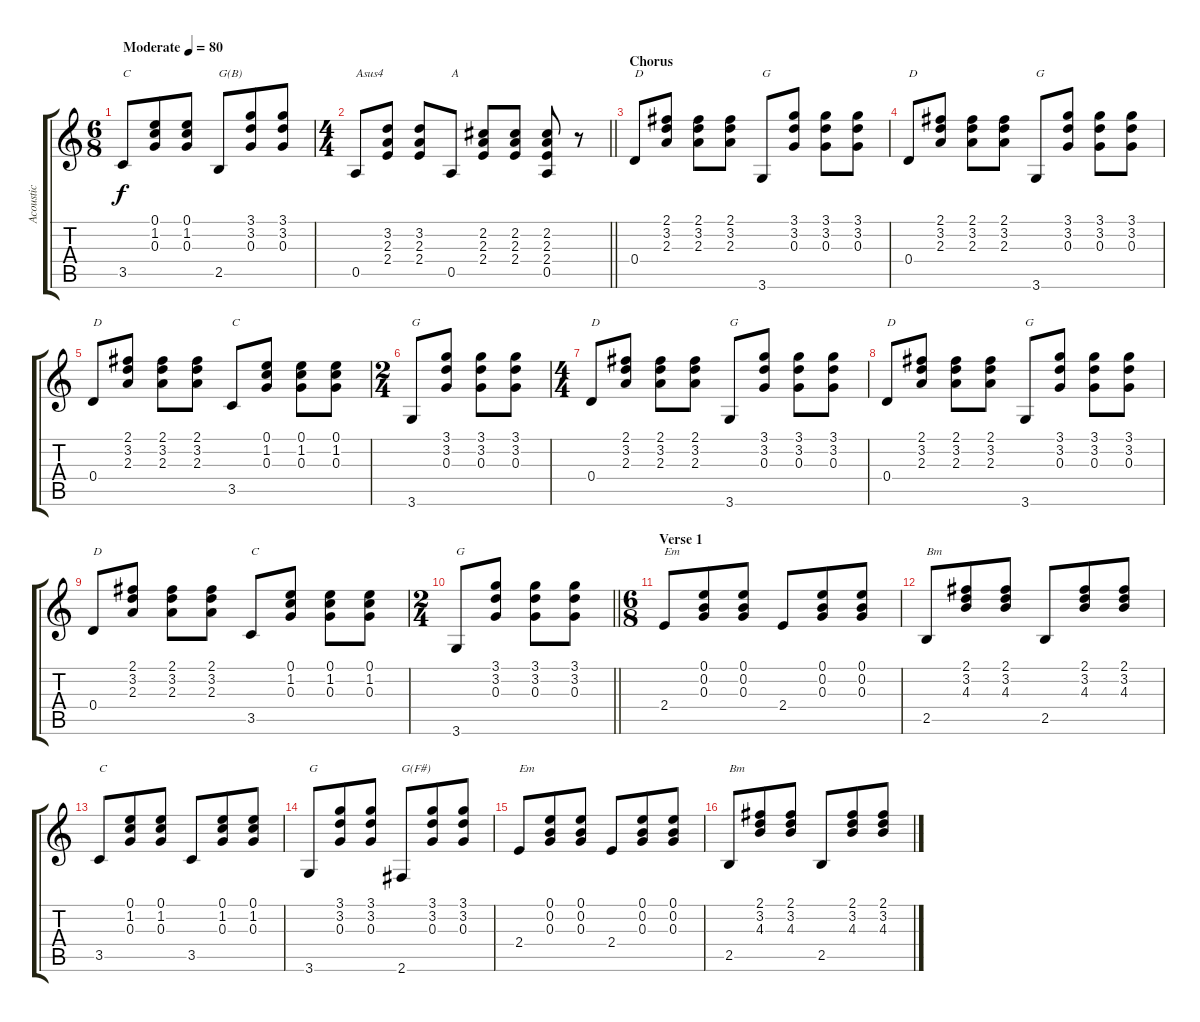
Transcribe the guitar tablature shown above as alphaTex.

\track ("Acoustic" "Acoustic") {instrument acousticguitarsteel}
\staff {score tabs}
\tuning (E4 B3 G3 D3 A2 E2) {hide}
\ts (6 8)
\tempo (80 "Moderate")
\clef g2
\ks c
3.5.8{txt "C" dy f instrument acousticguitarsteel} (0.1 1.2 0.3).8 (0.1 1.2 0.3).8 2.5.8{txt "G(B)"} (3.1 3.2 0.3).8 (3.1 3.2 0.3).8 |
\ts (4 4)
\barLineRight lightlight
0.5.8{txt "Asus4"} (3.2 2.3 2.4).8 (3.2 2.3 2.4).8 0.5.8{txt "A"} (2.2 2.3 2.4).8 (2.2 2.3 2.4).8 (2.2 2.3 2.4 0.5).8 r.8 |
\section ("" "Chorus")
0.4.8{txt "D"} (2.1 3.2 2.3).8 (2.1 3.2 2.3).8 (2.1 3.2 2.3).8 3.6.8{txt "G"} (3.1 3.2 0.3).8 (3.1 3.2 0.3).8 (3.1 3.2 0.3).8 |
0.4.8{txt "D"} (2.1 3.2 2.3).8 (2.1 3.2 2.3).8 (2.1 3.2 2.3).8 3.6.8{txt "G"} (3.1 3.2 0.3).8 (3.1 3.2 0.3).8 (3.1 3.2 0.3).8 |
0.4.8{txt "D"} (2.1 3.2 2.3).8 (2.1 3.2 2.3).8 (2.1 3.2 2.3).8 3.5.8{txt "C"} (0.1 1.2 0.3).8 (0.1 1.2 0.3).8 (0.1 1.2 0.3).8 |
\ts (2 4)
3.6.8{txt "G"} (3.1 3.2 0.3).8 (3.1 3.2 0.3).8 (3.1 3.2 0.3).8 |
\ts (4 4)
0.4.8{txt "D"} (2.1 3.2 2.3).8 (2.1 3.2 2.3).8 (2.1 3.2 2.3).8 3.6.8{txt "G"} (3.1 3.2 0.3).8 (3.1 3.2 0.3).8 (3.1 3.2 0.3).8 |
0.4.8{txt "D"} (2.1 3.2 2.3).8 (2.1 3.2 2.3).8 (2.1 3.2 2.3).8 3.6.8{txt "G"} (3.1 3.2 0.3).8 (3.1 3.2 0.3).8 (3.1 3.2 0.3).8 |
0.4.8{txt "D"} (2.1 3.2 2.3).8 (2.1 3.2 2.3).8 (2.1 3.2 2.3).8 3.5.8{txt "C"} (0.1 1.2 0.3).8 (0.1 1.2 0.3).8 (0.1 1.2 0.3).8 |
\ts (2 4)
\barLineRight lightlight
3.6.8{txt "G"} (3.1 3.2 0.3).8 (3.1 3.2 0.3).8 (3.1 3.2 0.3).8 |
\ts (6 8)
\section ("" "Verse 1")
2.4.8{txt "Em"} (0.1 0.2 0.3).8 (0.1 0.2 0.3).8 2.4.8 (0.1 0.2 0.3).8 (0.1 0.2 0.3).8 |
2.5.8{txt "Bm"} (2.1 3.2 4.3).8 (2.1 3.2 4.3).8 2.5.8 (2.1 3.2 4.3).8 (2.1 3.2 4.3).8 |
3.5.8{txt "C"} (0.1 1.2 0.3).8 (0.1 1.2 0.3).8 3.5.8 (0.1 1.2 0.3).8 (0.1 1.2 0.3).8 |
3.6.8{txt "G"} (3.1 3.2 0.3).8 (3.1 3.2 0.3).8 2.6.8{txt "G(F#)"} (3.1 3.2 0.3).8 (3.1 3.2 0.3).8 |
2.4.8{txt "Em"} (0.1 0.2 0.3).8 (0.1 0.2 0.3).8 2.4.8 (0.1 0.2 0.3).8 (0.1 0.2 0.3).8 |
2.5.8{txt "Bm"} (2.1 3.2 4.3).8 (2.1 3.2 4.3).8 2.5.8 (2.1 3.2 4.3).8 (2.1 3.2 4.3).8
